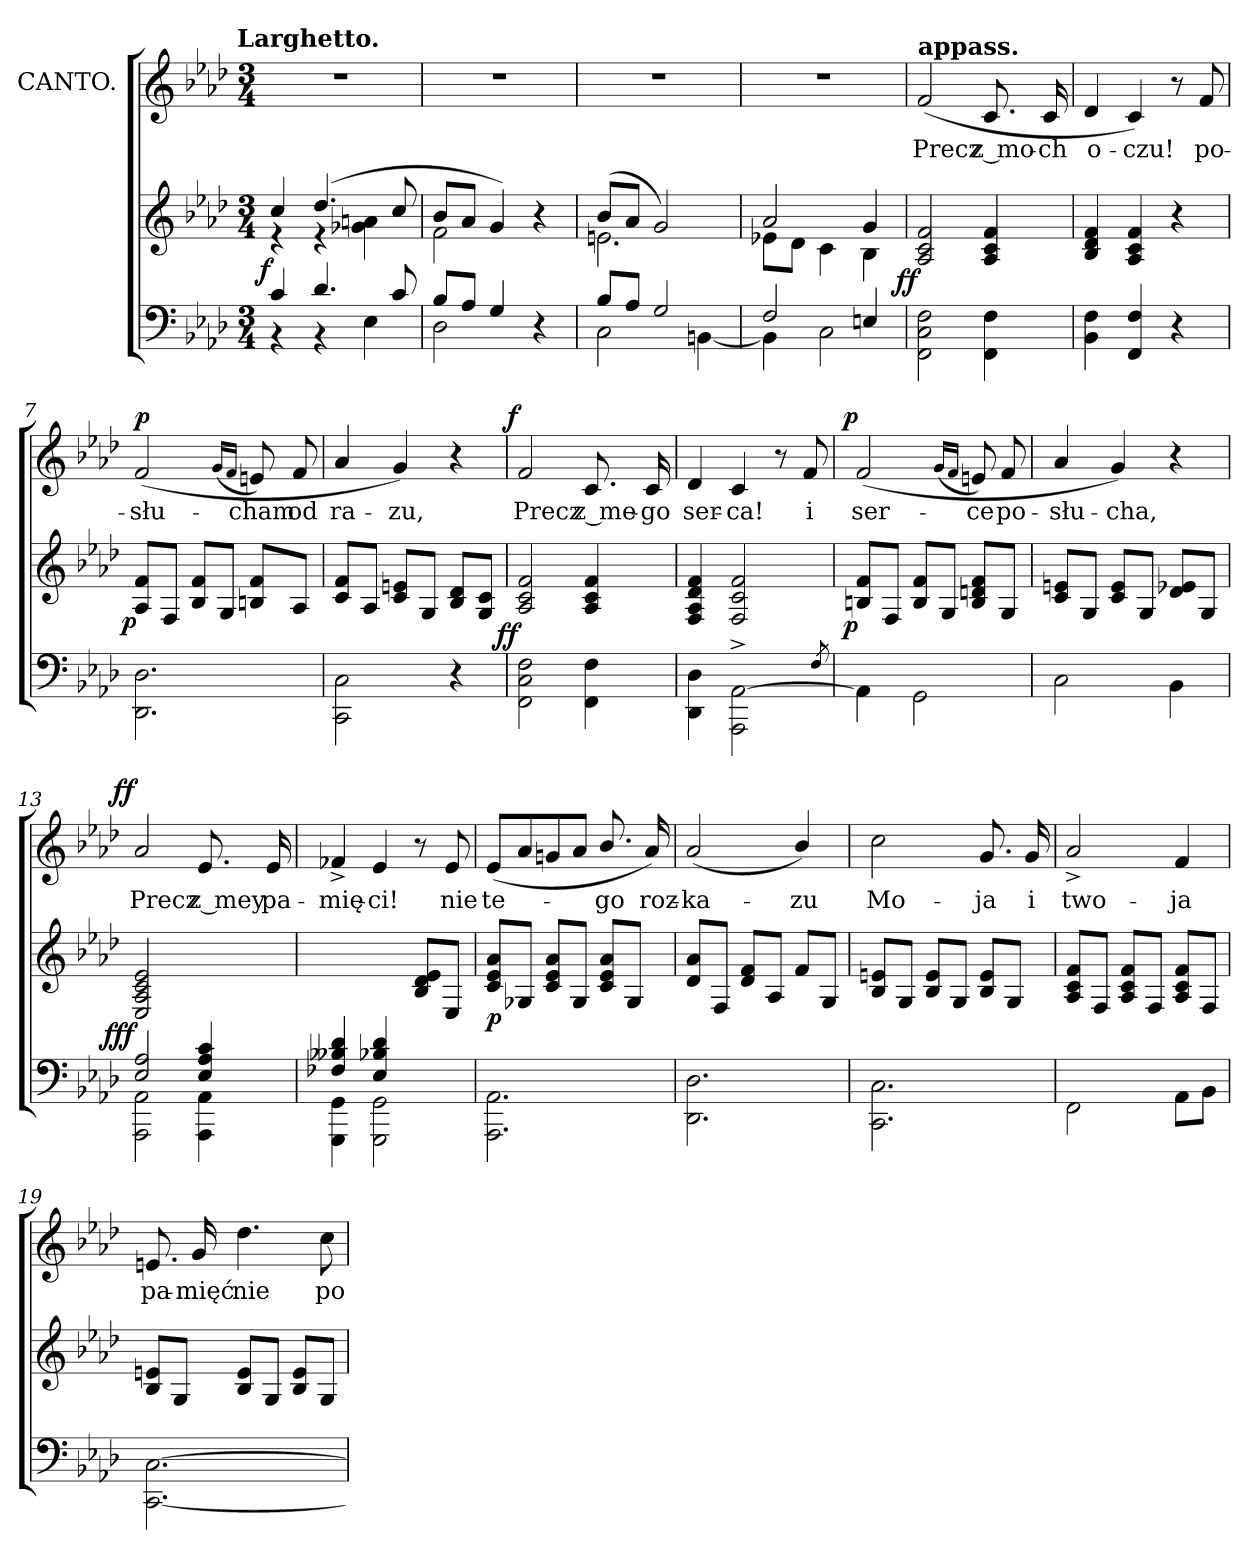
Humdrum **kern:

**kern	**kern	**dynam	**kern	**text	**dynam
*part2	*part2	*part2	*part1	*part1	*part1
*staff3	*staff2	*staff2/3	*staff1	*staff1	*staff1
*	*	*	*I"CANTO.	*	*
*clefF4	*clefG2	*	*clefG2	*	*
*k[b-e-a-d-]	*k[b-e-a-d-]	*	*k[b-e-a-d-]	*	*
*f:	*f:	*	*f:	*	*
!!LO:TX:omd:t=Larghetto.
*M3/4	*M3/4	*	*M3/4	*	*
*MM63	*MM63	*	*MM63	*	*
=1	=1	=1	=1	=1	=1
*^	*^	*	*	*	*
!	!	!	!	!LO:DY:rj	!	!	!
4c	4rBB	4cc	4re	f	2.rdd	.	.
4.d-	4rBB	(>4.dd-	4re	.	.	.	.
.	4E-	.	4an 4g-X	.	.	.	.
8c	.	8cc	.	.	.	.	.
=2	=2	=2	=2	=2	=2	=2	=2
8B-L	2D-	8b-L	2f	.	2.rdd	.	.
8A-J	.	8a-J	.	.	.	.	.
4G	.	4g)	.	.	.	.	.
4r	4ryy	4r	4ryy	.	.	.	.
=3	=3	=3	=3	=3	=3	=3	=3
8B-L	2C	(>8b-L	2.en	.	2.rdd	.	.
8A-J	.	8a-J	.	.	.	.	.
2G	.	2g)	.	.	.	.	.
.	[4BBn	.	.	.	.	.	.
=4	=4	=4	=4	=4	=4	=4	=4
2F	4BBn]	2a-	8e-XL	.	2.rdd	.	.
.	.	.	8d-J	.	.	.	.
.	2C	.	4c	.	.	.	.
4En	.	4g	4B-	.	.	.	.
*v	*v	*	*	*	*	*	*
=5	=5	=5	=5	=5	=5	=5
!	!	!	!	!LO:TX:a:B:t=appass.	!	!
!	!	!	!LO:DY:rj	!	!	!
*	*v	*v	*	*	*	*
2F\ 2C\ 2FF\	2f/ 2c/ 2A-/	ff	(>2f	Precz	.
4F\ 4FF\	4f/ 4c/ 4A-/	.	8.c	z mo-	.
.	.	.	16c	-ch	.
=6	=6	=6	=6	=6	=6
4F\ 4BB-\	4f 4d- 4B-	.	4d-	o-	.
4F/ 4FF/	4f 4c 4A-	.	4c)	-czu!	.
4r	4r	.	8r	.	.
.	.	.	8f	po-	.
=7	=7	=7	=7	=7	=7
!	!	!LO:DY:rj	!	!	!LO:DY:a
2.D-\ 2.DD-\	8f/ 8A-/L	p	(>2f	słu-	p
.	8F/J	.	.	.	.
.	8f/ 8B-/L	.	.	.	.
.	8G/J	.	.	.	.
.	.	.	(16qqg/LL	.	.
.	.	.	16qqf/JJ	.	.
.	8f/ 8Bn/L	.	8en)	-cham	.
.	8A-/J	.	8f	od	.
=8	=8	=8	=8	=8	=8
2C\ 2CC\	8f 8cL	.	4a-	ra-	.
.	8A-/J	.	.	.	.
.	8en 8cL	.	4g)	-zu,	.
.	8G/J	.	.	.	.
4r	8d- 8B-L	.	4r	.	.
.	8c/ 8G/J	.	.	.	.
=9	=9	=9	=9	=9	=9
!	!	!LO:DY:rj	!	!	!LO:DY:a:rj
2F\ 2C\ 2FF\	2f/ 2c/ 2A-/	ff	2f	Precz	f
4F\ 4FF\	4f/ 4c/ 4A-/	.	8.c	z me-	.
.	.	.	16c	-go	.
=10	=10	=10	=10	=10	=10
4D-\ 4DD-\	4f/ 4d-/ 4A-/ 4F/	.	4d-	ser-	.
2AAA-^\ [2AA-^\	2f/ 2c/ 2F/	.	4c	-ca!	.
.	.	.	8r	.	.
.	.	.	8f	i	.
8qF	.	.	.	.	.
=11	=11	=11	=11	=11	=11
!	!	!LO:DY:rj	!	!	!LO:DY:a:rj
4AA-\]	8f/ 8Bn/L	p	(>2f	ser-	p
.	8F/J	.	.	.	.
2GG\	8f/ 8B/L	.	.	.	.
.	8G/J	.	.	.	.
.	.	.	(16qqg/LL	.	.
.	.	.	16qqf/JJ	.	.
.	8f/ 8dn/ 8B/L	.	8en)	-ce	.
.	8G/J	.	8f	po-	.
=12	=12	=12	=12	=12	=12
2C\	8en 8cL	.	4a-	słu-	.
.	8G/J	.	.	.	.
.	8e 8cL	.	4g)	-cha,	.
.	8G/J	.	.	.	.
4BB-\	8e-X 8d-L	.	4r	.	.
.	8G/J	.	.	.	.
=13	=13	=13	=13	=13	=13
*^	*	*	*	*	*
!	!	!	!LO:DY:rj	!	!	!LO:DY:a:rj
2A- 2E-	2AA- 2AAA-	2e-/ 2c/ 2A-/ 2E-/	fff	2a-	Precz	ff
4c 4A- 4E-	4AA- 4AAA-	4ryy	.	8.e-	z mey	.
.	.	.	.	16e-	pa-	.
=14	=14	=14	=14	=14	=14	=14
4d- 4B--X 4F-X	4GG 4GGG	2ryy	.	4f-X^>	-mię-	.
4d- 4B-X 4E-	2GG 2GGG	.	.	4e-	-ci!	.
4ryy	.	8e- 8d- 8B-L	.	8r	.	.
.	.	8E-/J	.	8e-	nie	.
*v	*v	*	*	*	*	*
=15	=15	=15	=15	=15	=15
2.AA-\ 2.AAA-\	8a- 8e- 8cL	p	(<8e-L	te-	.
.	8G-XJ	.	8a-	.	.
.	8a- 8e- 8cL	.	8gn	.	.
.	8G-/J	.	8a-J	.	.
.	8a- 8e- 8cL	.	8.b-/	-go	.
.	8G-/J	.	.	.	.
.	.	.	16a-)	roz-	.
=16	=16	=16	=16	=16	=16
2.D-\ 2.DD-\	8a- 8d-L	.	(<2a-	-ka-	.
.	8F/J	.	.	.	.
.	8f 8d-L	.	.	.	.
.	8A-/J	.	.	.	.
.	8fL	.	4b-/)	-zu	.
.	8G/J	.	.	.	.
=17	=17	=17	=17	=17	=17
2.C\ 2.CC\	8en 8B-L	.	2cc	Mo-	.
.	8G/J	.	.	.	.
.	8e 8B-L	.	.	.	.
.	8G/J	.	.	.	.
.	8e 8B-L	.	8.g	ja	.
.	8G/J	.	.	.	.
.	.	.	16g	i	.
=18	=18	=18	=18	=18	=18
2FF\	8f 8c 8A-L	.	2a-^>	two-	.
.	8F/J	.	.	.	.
.	8f 8c 8A-L	.	.	.	.
.	8F/J	.	.	.	.
8AA-L	8f 8c 8A-L	.	4f	-ja	.
8BB-\J	8F/J	.	.	.	.
=19	=19	=19	=19	=19	=19
[2.C\ [2.CC\	8en 8B-L	.	8.en	pa-	.
.	8G/J	.	.	.	.
.	.	.	16g	-mięć	.
.	8e 8B-L	.	4.dd-	nie	.
.	8G/J	.	.	.	.
.	8e 8B-L	.	.	.	.
.	8G/J	.	8cc	po-	.
=	=	=	=	=	=
*-	*-	*-	*-	*-	*-
